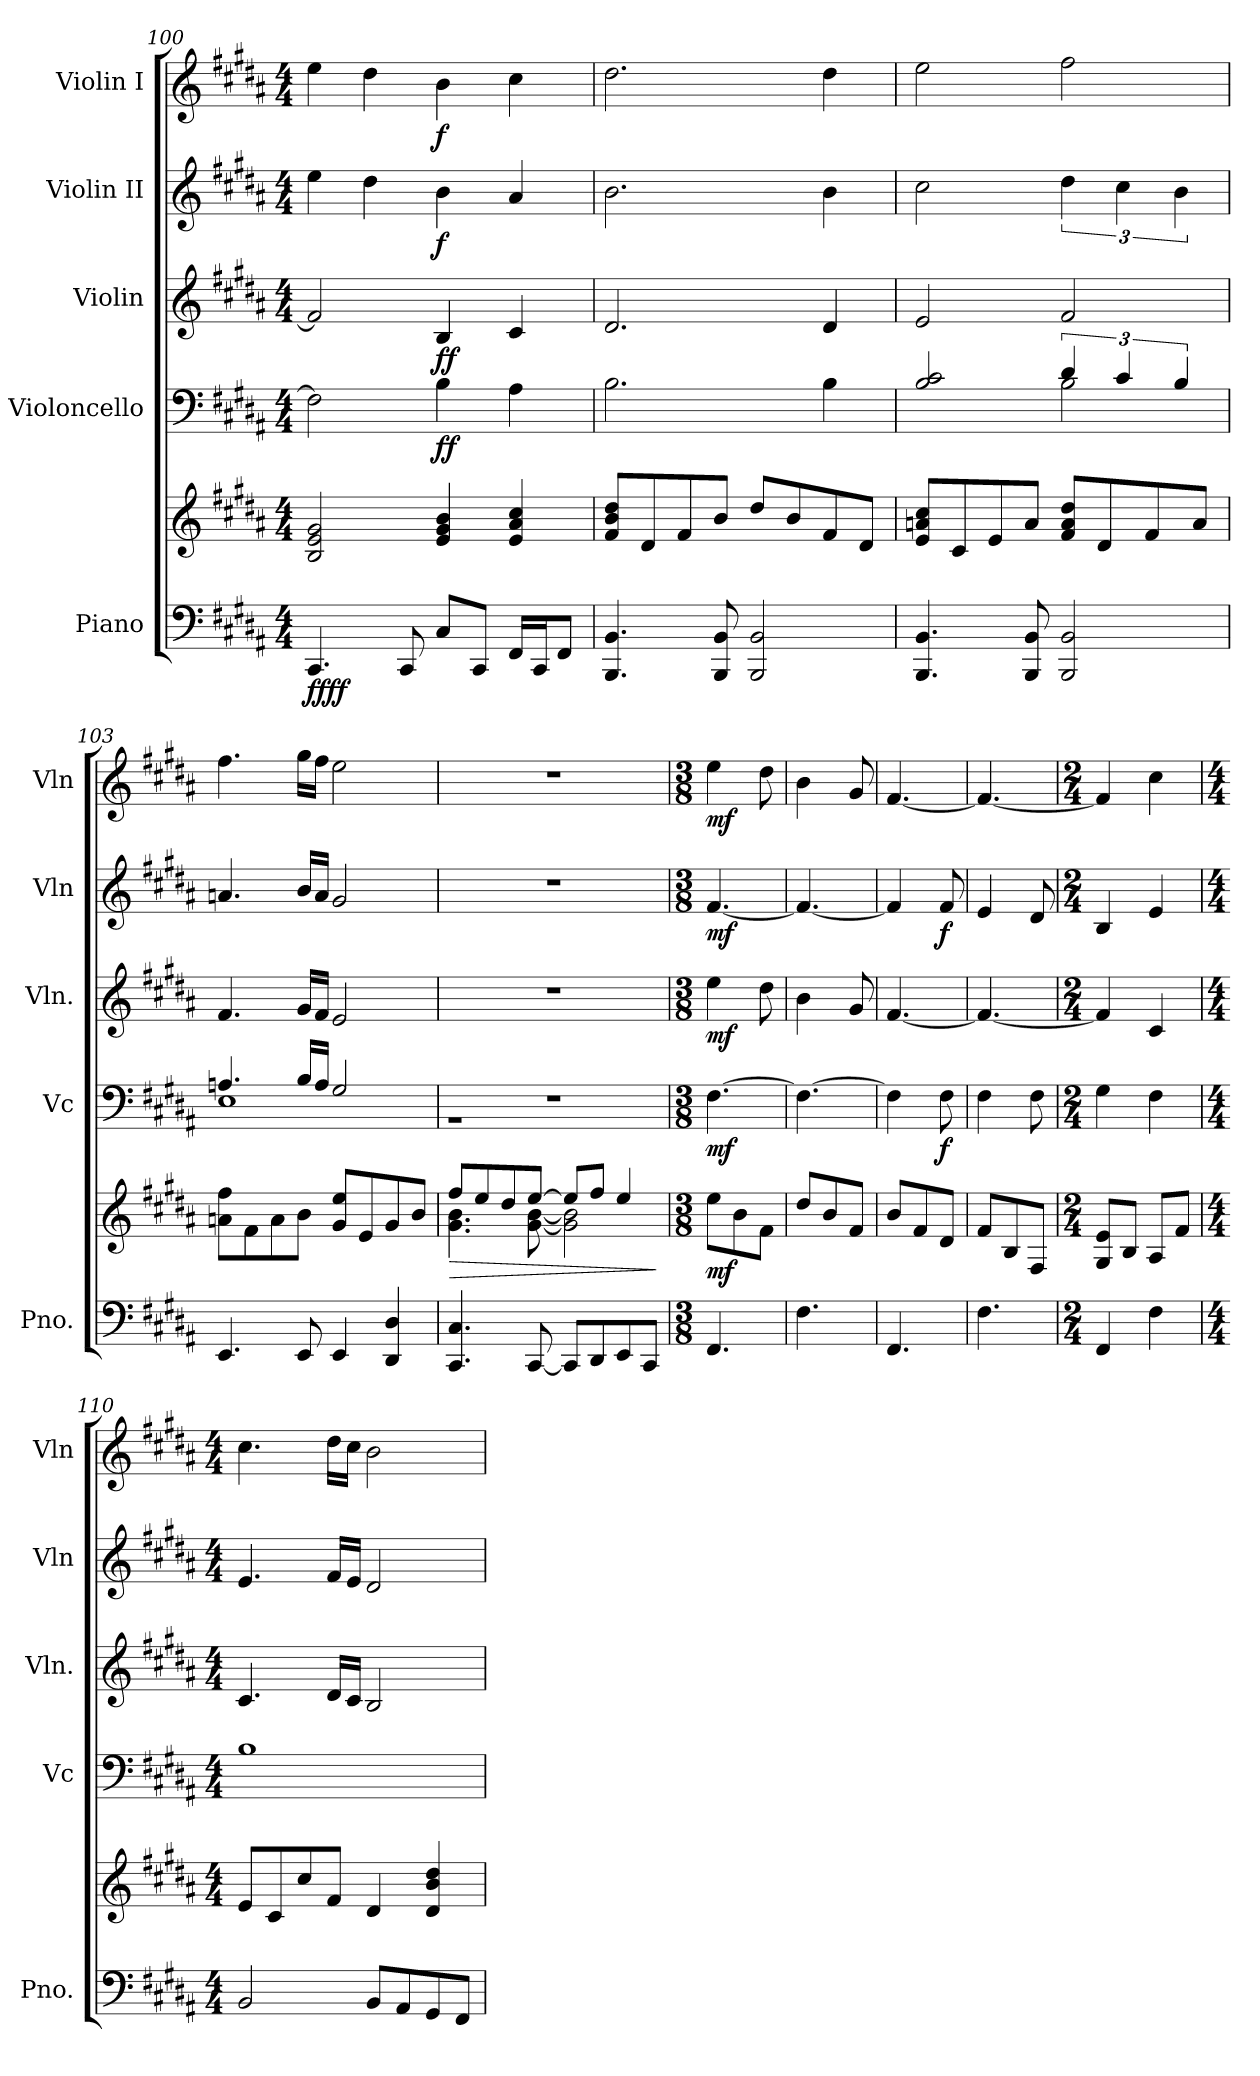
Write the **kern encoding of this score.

**kern	**kern	**dynam	**kern	**dynam	**kern	**dynam	**kern	**dynam	**kern	**dynam
*part5	*part5	*part5	*part4	*part4	*part3	*part3	*part2	*part2	*part1	*part1
*staff6	*staff5	*staff5/6	*staff4	*staff4	*staff3	*staff3	*staff2	*staff2	*staff1	*staff1
*I"Piano	*	*	*I"Violoncello	*	*I"Violin	*	*I"Violin II	*	*I"Violin I	*
*I'Pno.	*	*	*I'Vc	*	*I'Vln.	*	*I'Vln	*	*I'Vln	*
*clefF4	*clefG2	*	*clefF4	*	*clefG2	*	*clefG2	*	*clefG2	*
*k[f#c#g#d#a#]	*k[f#c#g#d#a#]	*	*k[f#c#g#d#a#]	*	*k[f#c#g#d#a#]	*	*k[f#c#g#d#a#]	*	*k[f#c#g#d#a#]	*
*M4/4	*M4/4	*	*M4/4	*	*M4/4	*	*M4/4	*	*M4/4	*
=100	=100	=100	=100	=100	=100	=100	=100	=100	=100	=100
!	!	!LO:DY:b=2	!	!	!	!	!	!	!	!
!	!	!LO:DY:n=1:b	!	!	!	!	!	!	!	!
4.CC#/	2B/ 2e/ 2g#/	ff ff	2F#\]	.	2f#/]	.	4ee\	.	4ee\	.
.	.	.	.	.	.	.	4dd#\	.	4dd#\	.
8CC#/	.	.	.	.	.	.	.	.	.	.
!	!	!	!	!LO:DY:b	!	!LO:DY:b	!	!LO:DY:b	!	!LO:DY:b
8C#/L	4e/ 4g#/ 4b/	.	4B\	ff	4B/	ff	4b\	f	4b\	f
8CC#/J	.	.	.	.	.	.	.	.	.	.
16FF#/LL	4e/ 4a#/ 4cc#/	.	4A#\	.	4c#/	.	4a#/	.	4cc#\	.
16CC#/J	.	.	.	.	.	.	.	.	.	.
8FF#/J	.	.	.	.	.	.	.	.	.	.
=101	=101	=101	=101	=101	=101	=101	=101	=101	=101	=101
4.BBB/ 4.BB/	8f#/ 8b/ 8dd#/L	.	2.B\	.	2.d#/	.	2.b\	.	2.dd#\	.
.	8d#/	.	.	.	.	.	.	.	.	.
.	8f#/	.	.	.	.	.	.	.	.	.
8BBB/ 8BB/	8b/J	.	.	.	.	.	.	.	.	.
2BBB/ 2BB/	8dd#/L	.	.	.	.	.	.	.	.	.
.	8b/	.	.	.	.	.	.	.	.	.
.	8f#/	.	4B\	.	4d#/	.	4b\	.	4dd#\	.
.	8d#/J	.	.	.	.	.	.	.	.	.
=102	=102	=102	=102	=102	=102	=102	=102	=102	=102	=102
*	*	*	*^	*	*	*	*	*	*	*
4.BBB/ 4.BB/	8e/ 8an/ 8cc#/L	.	2B/ 2c#/	2ryy	.	2e/	.	2cc#\	.	2ee\	.
.	8c#/	.	.	.	.	.	.	.	.	.	.
.	8e/	.	.	.	.	.	.	.	.	.	.
8BBB/ 8BB/	8a/J	.	.	.	.	.	.	.	.	.	.
2BBB/ 2BB/	8f#/ 8a/ 8dd#/L	.	6d#/	2B\	.	2f#/	.	6dd#\	.	2ff#\	.
.	8d#/	.	.	.	.	.	.	.	.	.	.
.	.	.	6c#/	.	.	.	.	6cc#\	.	.	.
.	8f#/	.	.	.	.	.	.	.	.	.	.
.	.	.	6B/	.	.	.	.	6b\	.	.	.
.	8a/J	.	.	.	.	.	.	.	.	.	.
!!LO:PB:g=z
=103	=103	=103	=103	=103	=103	=103	=103	=103	=103	=103	=103
4.EE/	8an\ 8ff#\L	.	4.An/	1E	.	4.f#/	.	4.an/	.	4.ff#\	.
.	8f#\	.	.	.	.	.	.	.	.	.	.
.	8a\	.	.	.	.	.	.	.	.	.	.
8EE/	8b\J	.	16B/LL	.	.	16g#/LL	.	16b/LL	.	16gg#\LL	.
.	.	.	16A/JJ	.	.	16f#/JJ	.	16a/JJ	.	16ff#\JJ	.
4EE/	8g#/ 8ee/L	.	2G#/	.	.	2e/	.	2g#/	.	2ee\	.
.	8e/	.	.	.	.	.	.	.	.	.	.
4DD#/ 4D#/	8g#/	.	.	.	.	.	.	.	.	.	.
.	8b/J	.	.	.	.	.	.	.	.	.	.
=104	=104	=104	=104	=104	=104	=104	=104	=104	=104	=104	=104
!	!	!LO:HP:b	!	!	!	!	!	!	!	!	!
*	*^	*	*	*	*	*	*	*	*	*	*
4.CC#/ 4.C#/	8ff#/L	4.g#\ 4.b\	>	1r	1r	.	1r	.	1r	.	1r	.
.	8ee/	.	.	.	.	.	.	.	.	.	.	.
.	8dd#/	.	.	.	.	.	.	.	.	.	.	.
[8CC#/	[8ee/J	[8g#\ [8b\	.	.	.	.	.	.	.	.	.	.
8CC#/L]	8ee/L]	2g#\] 2b\]	.	.	.	.	.	.	.	.	.	.
8DD#/	8ff#/J	.	.	.	.	.	.	.	.	.	.	.
8EE/	4ee/	.	.	.	.	.	.	.	.	.	.	.
8CC#/J	.	.	.	.	.	.	.	.	.	.	.	.
*	*v	*v	*	*	*	*	*	*	*	*	*	*
*	*	*	*v	*v	*	*	*	*	*	*	*
.	.	]	.	.	.	.	.	.	.	.
=105	=105	=105	=105	=105	=105	=105	=105	=105	=105	=105
*M3/8	*M3/8	*	*M3/8	*	*M3/8	*	*M3/8	*	*M3/8	*
!	!	!LO:DY:b	!	!LO:DY:b	!	!LO:DY:b	!	!LO:DY:b	!	!LO:DY:b
4.FF#/	8ee\L	mf	[4.F#\	mf	4ee\	mf	[4.f#/	mf	4ee\	mf
.	8b\	.	.	.	.	.	.	.	.	.
.	8f#\J	.	.	.	8dd#\	.	.	.	8dd#\	.
=106	=106	=106	=106	=106	=106	=106	=106	=106	=106	=106
4.F#\	8dd#/L	.	4.F#\_	.	4b\	.	4.f#/_	.	4b\	.
.	8b/	.	.	.	.	.	.	.	.	.
.	8f#/J	.	.	.	8g#/	.	.	.	8g#/	.
=107	=107	=107	=107	=107	=107	=107	=107	=107	=107	=107
4.FF#/	8b/L	.	4F#\]	.	[4.f#/	.	4f#/]	.	[4.f#/	.
.	8f#/	.	.	.	.	.	.	.	.	.
!	!	!	!	!LO:DY:b	!	!	!	!LO:DY:b	!	!
.	8d#/J	.	8F#\	f	.	.	8f#/	f	.	.
!!LO:LB:g=z
=108	=108	=108	=108	=108	=108	=108	=108	=108	=108	=108
4.F#\	8f#/L	.	4F#\	.	4.f#/_	.	4e/	.	4.f#/_	.
.	8B/	.	.	.	.	.	.	.	.	.
.	8F#/J	.	8F#\	.	.	.	8d#/	.	.	.
=109	=109	=109	=109	=109	=109	=109	=109	=109	=109	=109
*M2/4	*M2/4	*	*M2/4	*	*M2/4	*	*M2/4	*	*M2/4	*
4FF#/	8G#/ 8e/L	.	4G#\	.	4f#/]	.	4B/	.	4f#/]	.
.	8B/J	.	.	.	.	.	.	.	.	.
4F#\	8A#/L	.	4F#\	.	4c#/	.	4e/	.	4cc#\	.
.	8f#/J	.	.	.	.	.	.	.	.	.
=110	=110	=110	=110	=110	=110	=110	=110	=110	=110	=110
*M4/4	*M4/4	*	*M4/4	*	*M4/4	*	*M4/4	*	*M4/4	*
2BB/	8e/L	.	1B	.	4.c#/	.	4.e/	.	4.cc#\	.
.	8c#/	.	.	.	.	.	.	.	.	.
.	8cc#/	.	.	.	.	.	.	.	.	.
.	8f#/J	.	.	.	16d#/LL	.	16f#/LL	.	16dd#\LL	.
.	.	.	.	.	16c#/JJ	.	16e/JJ	.	16cc#\JJ	.
8BB/L	4d#/	.	.	.	2B/	.	2d#/	.	2b\	.
8AA#/	.	.	.	.	.	.	.	.	.	.
8GG#/	4d#/ 4b/ 4dd#/	.	.	.	.	.	.	.	.	.
8FF#/J	.	.	.	.	.	.	.	.	.	.
=	=	=	=	=	=	=	=	=	=	=
*-	*-	*-	*-	*-	*-	*-	*-	*-	*-	*-
